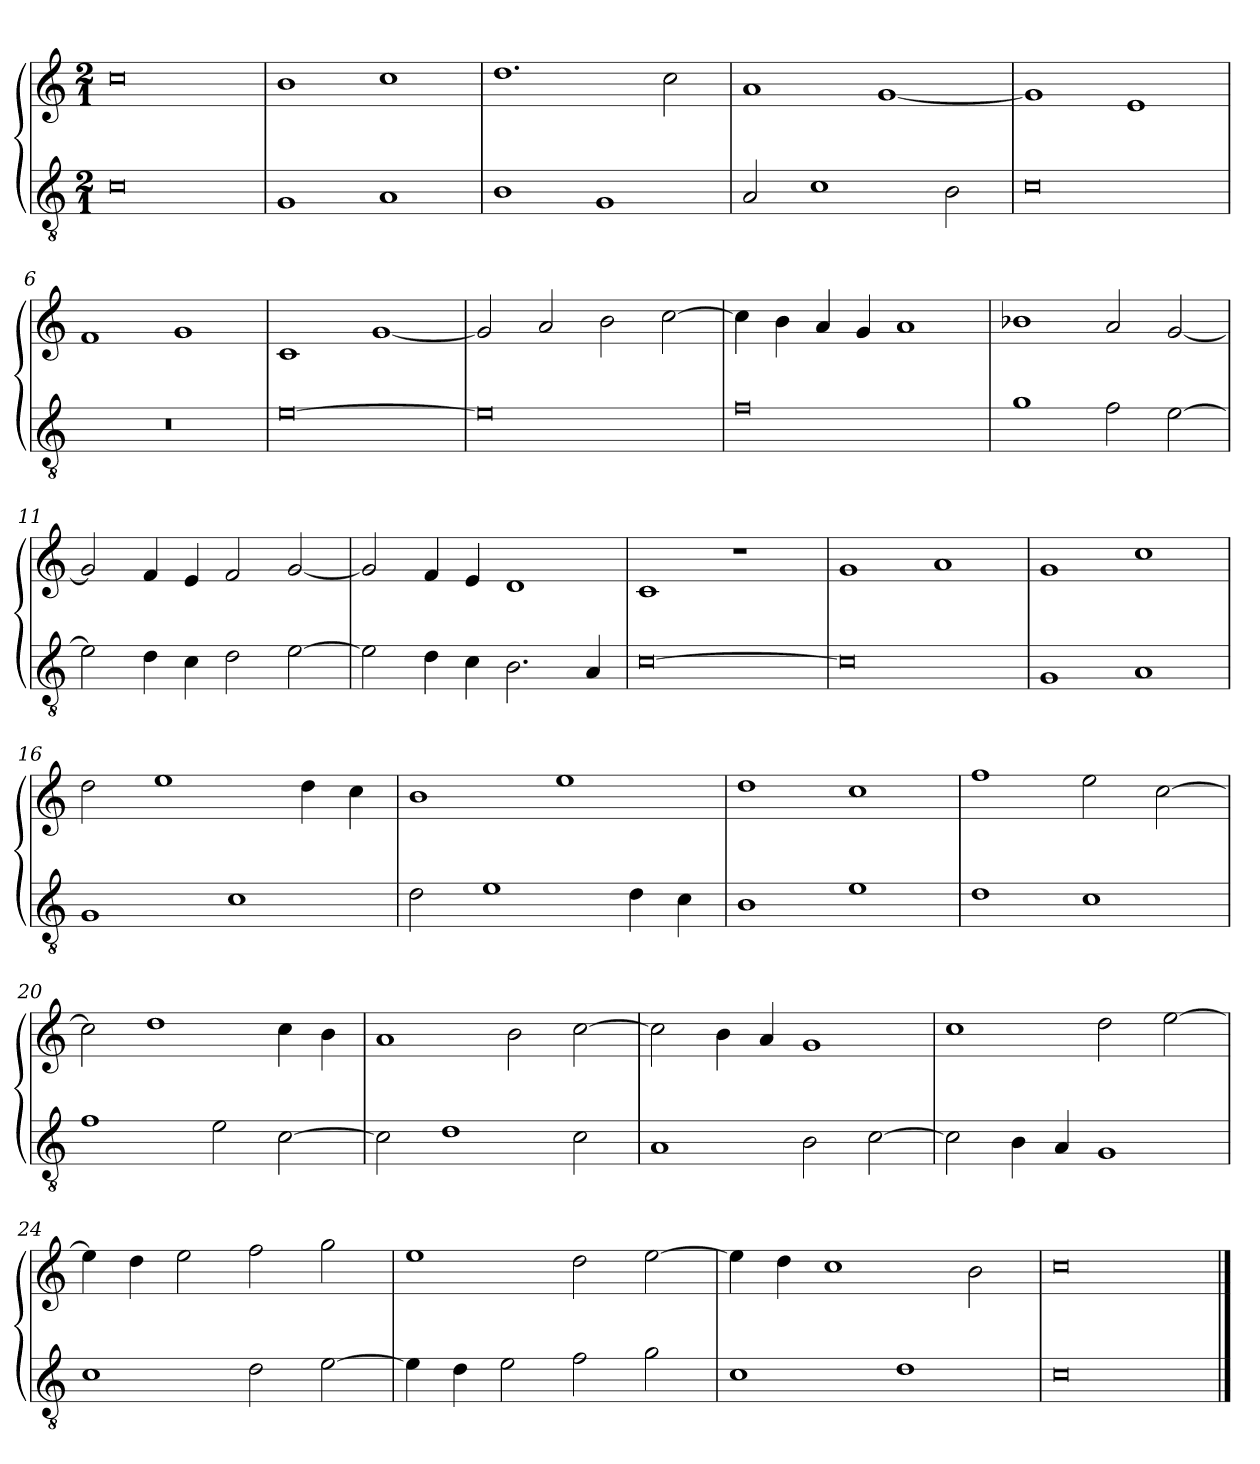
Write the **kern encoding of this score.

**kern	**kern
*part2	*part1
*staff2	*staff1
*clefGv2	*clefG2
*k[]	*k[]
*M2/1	*M2/1
=1	=1
0c	0cc
=2	=2
1G	1b
1A	1cc
=3	=3
1B	1.dd
1G	.
.	2cc
=4	=4
2A	1a
1c	.
.	[1g
2B	.
=5	=5
0c	1g]
.	1e
=6	=6
0r	1f
.	1g
=7	=7
[0e	1c
.	[1g
=8	=8
0e]	2g]
.	2a
.	2b
.	[2cc
=9	=9
0f	4cc]
.	4b
.	4a
.	4g
.	1a
=10	=10
1g	1b-X
2f	2a
[2e	[2g
=11	=11
2e]	2g]
4d	4f
4c	4e
2d	2f
[2e	[2g
=12	=12
2e]	2g]
4d	4f
4c	4e
2.B	1d
4A	.
=13	=13
[0c	1c
.	1r
=14	=14
0c]	1g
.	1a
=15	=15
1G	1g
1A	1cc
=16	=16
1G	2dd
.	1ee
1c	.
.	4dd
.	4cc
=17	=17
2d	1b
1e	.
.	1ee
4d	.
4c	.
=18	=18
1B	1dd
1e	1cc
=19	=19
1d	1ff
1c	2ee
.	[2cc
=20	=20
1f	2cc]
.	1dd
2e	.
[2c	4cc
.	4b
=21	=21
2c]	1a
1d	.
.	2b
2c	[2cc
=22	=22
1A	2cc]
.	4b
.	4a
2B	1g
[2c	.
=23	=23
2c]	1cc
4B	.
4A	.
1G	2dd
.	[2ee
=24	=24
1c	4ee]
.	4dd
.	2ee
2d	2ff
[2e	2gg
=25	=25
4e]	1ee
4d	.
2e	.
2f	2dd
2g	[2ee
=26	=26
1c	4ee]
.	4dd
.	1cc
1d	.
.	2b
=27	=27
0c	0cc
==	==
*-	*-
